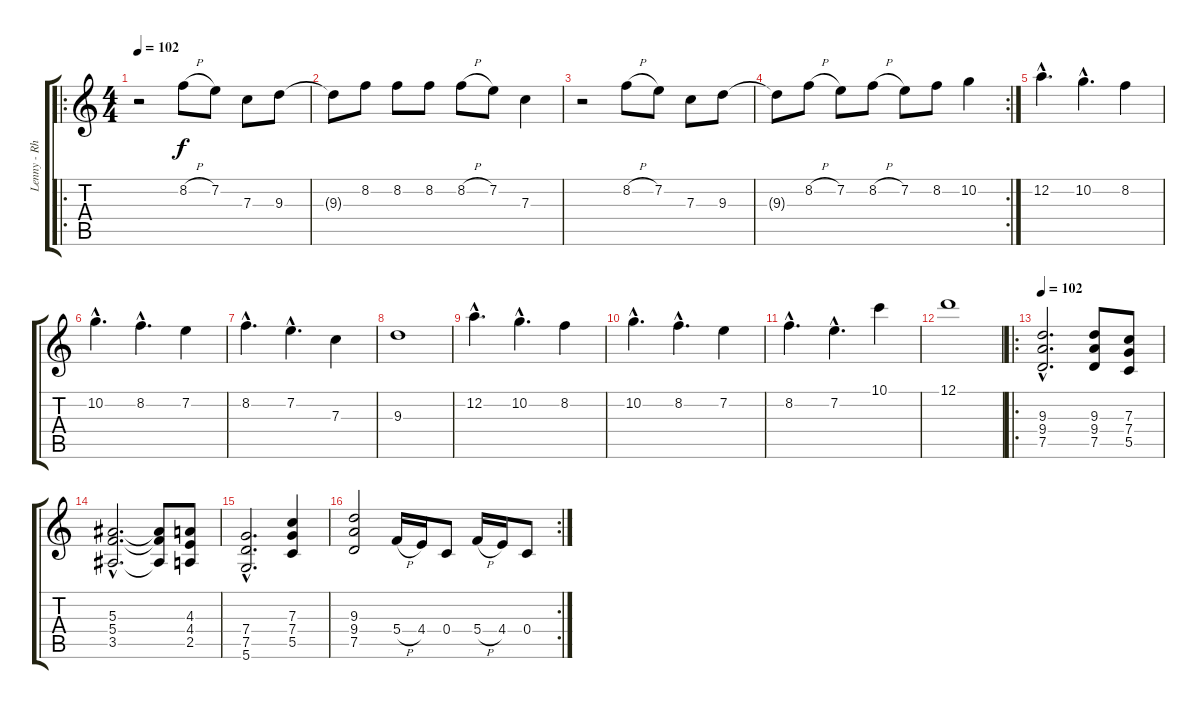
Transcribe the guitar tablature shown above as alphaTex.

\track ("Lenny - Rhythm/Lead" "Lenny - Rh") {instrument distortionguitar}
\staff {score tabs}
\tuning (D4 A3 F3 C3 G2 D2) {hide}
\ro
\ts (4 4)
\tempo 102
\tempo 124
\tempo 102
\clef g2
\ks c
r.2{dy f instrument distortionguitar} 8.2{h}.8 7.2.8 7.3.8 9.3.8 |
9.3{t}.8 8.2.8 8.2.8 8.2.8 8.2{h}.8 7.2.8 7.3.4 |
r.2 8.2{h}.8 7.2.8 7.3.8 9.3.8 |
\rc 2
9.3{t}.8 8.2{h}.8 7.2.8 8.2{h}.8 7.2.8 8.2.8 10.2.4 |
12.2{hac}.4{d} 10.2{hac}.4{d} 8.2.4 |
10.2{hac}.4{d} 8.2{hac}.4{d} 7.2.4 |
8.2{hac}.4{d} 7.2{hac}.4{d} 7.3.4 |
9.3.1 |
12.2{hac}.4{d} 10.2{hac}.4{d} 8.2.4 |
10.2{hac}.4{d} 8.2{hac}.4{d} 7.2.4 |
8.2{hac}.4{d} 7.2{hac}.4{d} 10.1.4 |
12.1.1 |
\ro
\tempo 102
(9.3{hac} 9.4{hac} 7.5{hac}).2{d} (9.3 9.4 7.5).8 (7.3 7.4 5.5).8 |
(5.3{hac} 5.4{hac} 3.5{hac}).2{d} (5.3{t} 5.4{t} 3.5{t}).8 (4.3 4.4 2.5).8 |
(7.4{hac} 7.5{hac} 5.6{hac}).2{d} (7.3 7.4 5.5).4 |
\rc 2
(9.3 9.4 7.5).2 5.4{h}.16 4.4.16 0.4.8 5.4{h}.16 4.4.16 0.4.8
